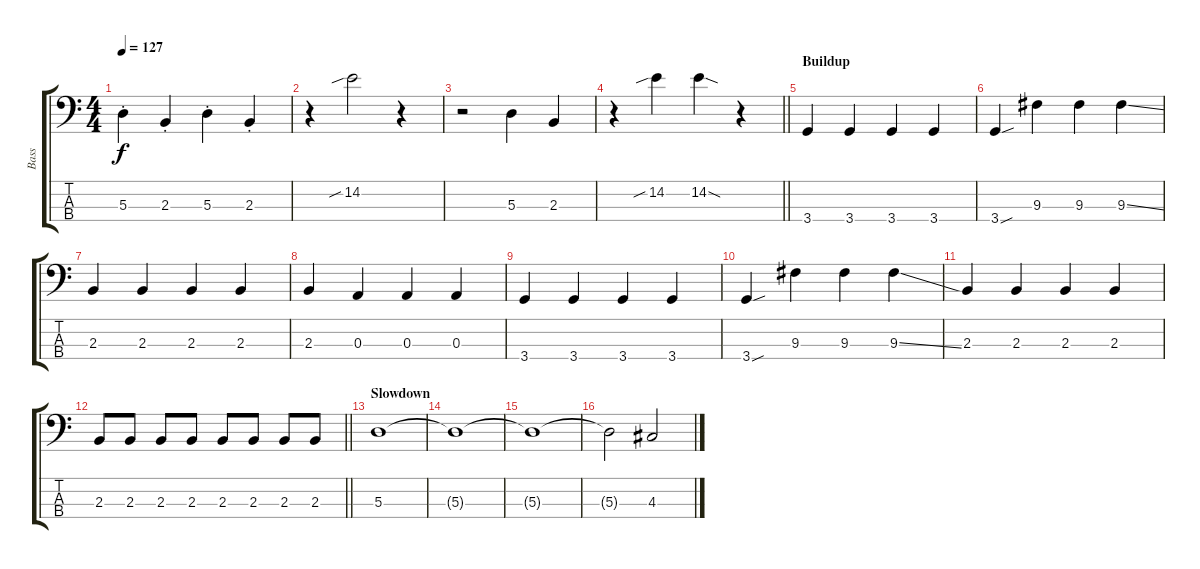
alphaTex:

\track ("Bass" "Bass") {instrument electricbassfinger}
\staff {score tabs}
\tuning (G2 D2 A1 E1) {hide}
\ts (4 4)
\tempo 127
\clef f4
\ks c
5.3{st}.4{dy f} 2.3{st}.4 5.3{st}.4 2.3{st}.4 |
r.4 14.2{sib}.2 r.4 |
r.2 5.3.4 2.3.4 |
\barLineRight lightlight
r.4 14.2{sib}.4 14.2{sod}.4 r.4 |
\section ("" "Buildup")
3.4.4 3.4.4 3.4.4 3.4.4 |
3.4{sou}.4 9.3.4 9.3.4 9.3{ss}.4 |
2.3.4 2.3.4 2.3.4 2.3.4 |
2.3.4 0.3.4 0.3.4 0.3.4 |
3.4.4 3.4.4 3.4.4 3.4.4 |
3.4{sou}.4 9.3.4 9.3.4 9.3{ss}.4 |
2.3.4 2.3.4 2.3.4 2.3.4 |
\barLineRight lightlight
2.3.8 2.3.8 2.3.8 2.3.8 2.3.8 2.3.8 2.3.8 2.3.8 |
\section ("" "Slowdown")
5.3.1 |
5.3{t}.1 |
5.3{t}.1 |
5.3{t}.2 4.3.2
